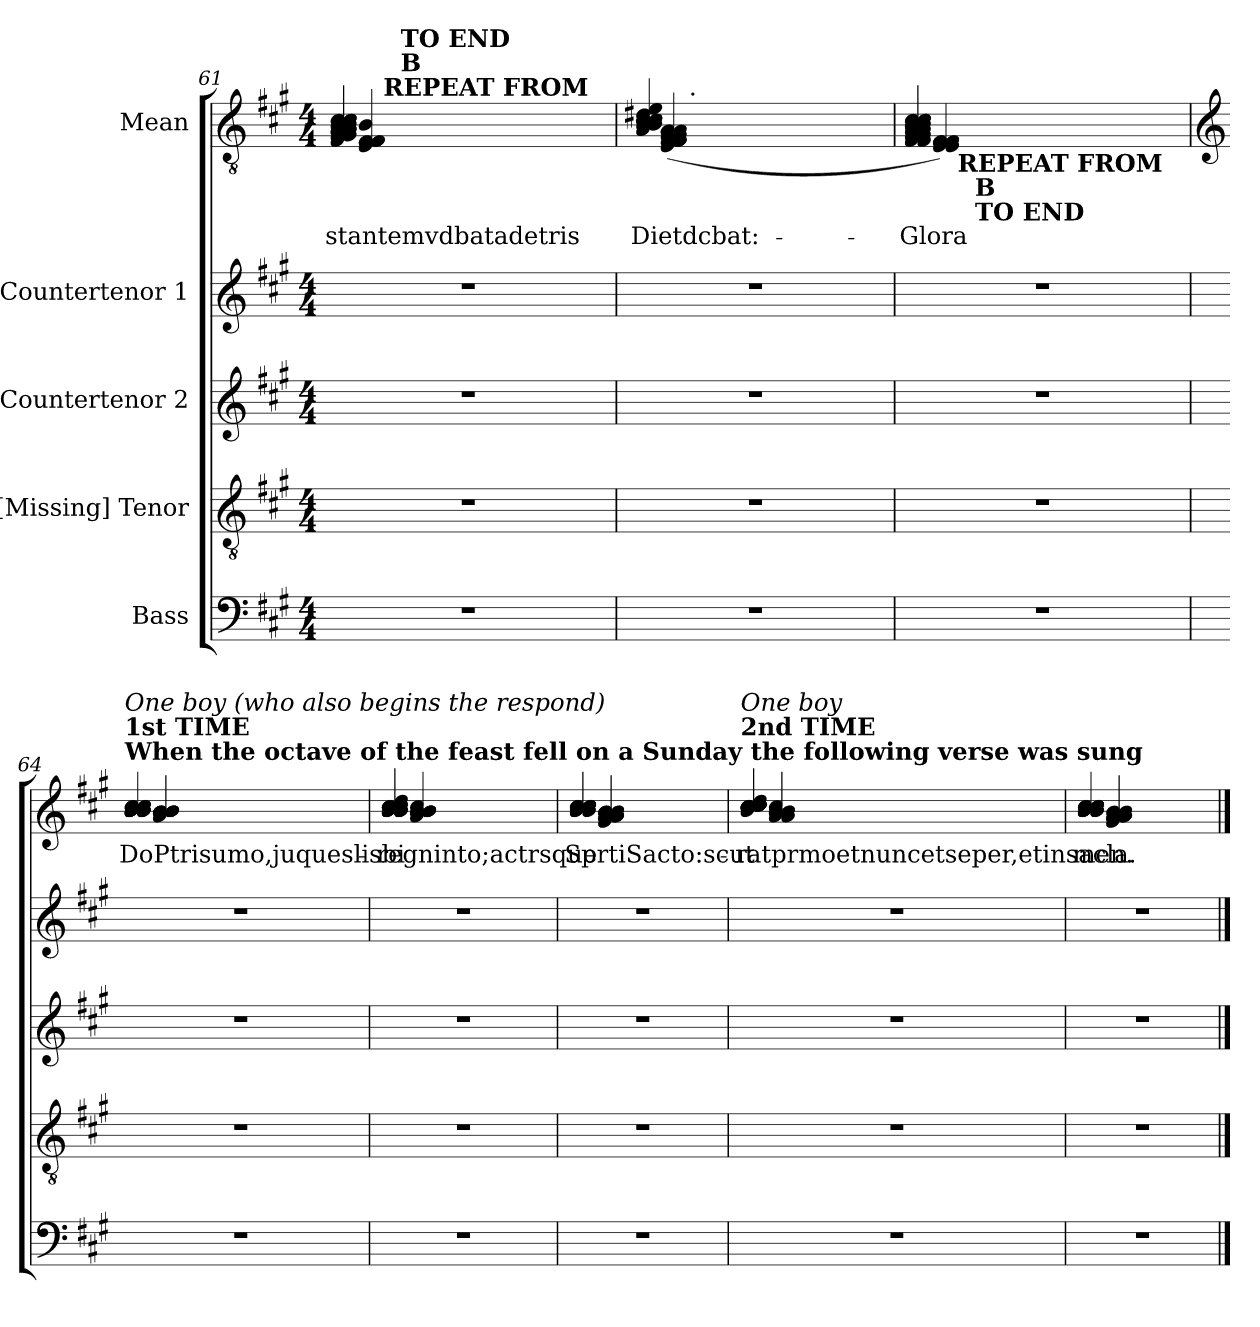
**kern	**kern	**kern	**kern	**kern	**text
*part5	*part4	*part3	*part2	*part1	*part1
*staff5	*staff4	*staff3	*staff2	*staff1	*staff1
*I"Bass	*I"[Missing] Tenor	*I"Countertenor 2	*I"Countertenor 1	*I"Mean	*
!!LO:LB:g=z
*clefF4	*clefGv2	*clefG2	*clefG2	*clefGv2	*
*k[f#c#g#]	*k[f#c#g#]	*k[f#c#g#]	*k[f#c#g#]	*k[f#c#g#]	*
*A:	*A:	*A:	*A:	*A:	*
*M4/4	*M4/4	*M4/4	*M4/4	*M4/4	*
=61	=61	=61	=61	=61	=61
*	*	*	*	*^	*
!	!	!	!	!LO:TX:a:B:t=2nd TIME	!	!
!	!	!	!	!LO:TX:a:i:t=All the deacons	!	!
!	!	!	!	!	!	!LO:LY:b
*	*	*	*	*^	*^	*
1r	1r	1r	1r	(4F#/ 4G#/ 4G#/ 4A/ 4A/ 4A/ 4A/ 4B/ 4B/ 4c#/ 4c#/ 4c#/	4E/ 4F#/ 4F#/ 4F#/ 4F#/ 4B/	8.ryy	8..ryy	-stantemvdbatadetris
!	!	!	!	!	!	!LO:TX:a:B:t=REPEAT FROM	!	!
.	.	.	.	.	.	2ryy	.	.
!	!	!	!	!	!	!	!LO:TX:a:B:t=B	!
!	!	!	!	!	!	!	!LO:TX:a:B:t=TO END	!
.	.	.	.	.	.	.	2ryy	.
.	.	.	.	2.ryy	2.ryy	.	.	.
.	.	.	.	.	.	4ryy	.	.
.	.	.	.	.	.	.	4ryy	.
.	.	.	.	.	.	16ryy	.	.
.	.	.	.	.	.	.	32ryy	.
!!LO:LB:g=z
=62	=62	=62	=62	=62	=62	=62	=62	=62
!	!	!	!	!	!	!	!	!LO:LY:b
*	*	*	*	*	*	*v	*v	*
1r	1r	1r	1r	(4A/ 4B/ 4B/ 4c#/ 4c#/ 4c#/ 4c#/ 4c#/ 4c#/ 4c#/ 4d#X/ 4e/	(4E/ 4F#/ 4F#/ 4F#/ 4G#/ 4G#/ 4A/ 4A/ 4A/	8.ryy	Dietdcbat:-
!	!	!	!	!	!	!LO:TX:a:t=.	!
.	.	.	.	.	.	2ryy	.
.	.	.	.	2.ryy	2.ryy	.	.
.	.	.	.	.	.	4ryy	.
.	.	.	.	.	.	16ryy	.
!!LO:LB:g=z
=63	=63	=63	=63	=63	=63	=63	=63
!	!	!	!	!	!	!	!LO:LY:b
*	*	*	*	*	*	*^	*
1r	1r	1r	1r	((4F#/ 4F#/ 4G#/ 4G#/ 4A/ 4A/ 4B/ 4B/ 4B/ 4c#/ 4c#/ 4c#/	4E/ 4E/ 4F#/ 4F#/ 4F#/ 4F#/ 4F#/)	8.ryy	8..ryy	-Glora
!	!	!	!	!	!	!LO:TX:b:B:t=REPEAT FROM	!	!
.	.	.	.	.	.	2ryy	.	.
!	!	!	!	!	!	!	!LO:TX:b:B:t=B	!
!	!	!	!	!	!	!	!LO:TX:b:B:t=TO END	!
.	.	.	.	.	.	.	2ryy	.
.	.	.	.	2.ryy	2.ryy	.	.	.
.	.	.	.	.	.	4ryy	.	.
.	.	.	.	.	.	.	4ryy	.
.	.	.	.	.	.	16ryy	.	.
.	.	.	.	.	.	.	32ryy	.
*	*	*	*	*v	*v	*v	*v	*
!!LO:LB:g=z
=64!	=64!	=64!	=64!	=64!	=64!
*	*	*	*	*clefG2	*
*	*	*	*	*^	*
*	*	*	*	*	*^	*
*	*	*	*	*	*	*^	*
!	!	!	!	!LO:TX:a:B:t=When the octave of the feast fell on a Sunday the following verse was sung	!	!	!	!
!	!	!	!	!LO:TX:a:B:t=1st TIME	!	!	!	!
!	!	!	!	!LO:TX:a:i:t=One boy (who also begins the respond)	!	!	!	!
!	!	!	!	!	!	!	!	!LO:LY:b
*	*	*	*	*	*v	*v	*v	*
1r	1r	1r	1r	((4b/ 4b/ 4b/ 4b/ 4b/ 4b/ 4b/ 4cc#/ 4cc#/ 4cc#/ 4cc#/ 4cc#/	4a/ 4b/ 4b/ 4b/ 4b/ 4b/ 4b/ 4b/)	DoPtrisumo,juqueslisbi-
.	.	.	.	2.ryy	2.ryy	.
!!LO:LB:g=z	!!
=65	=65	=65	=65	=65	=65	=65
!	!	!	!	!	!	!LO:LY:b
1r	1r	1r	1r	(4b/ 4b/ 4b/ 4b/ 4b/ 4b/ 4cc#/ 4cc#/ 4cc#/ 4cc#/ 4cc#/ 4dd/	4a/ 4b/ 4b/ 4b/ 4b/ 4b/ 4b/ 4b/ 4cc#/	-regninto;actrsque
.	.	.	.	2.ryy	2.ryy	.
!!LO:LB:g=z	!!
=66	=66	=66	=66	=66	=66	=66
!	!	!	!	!	!	!LO:LY:b
1r	1r	1r	1r	((4b/ 4b/ 4b/ 4cc#/ 4cc#/ 4cc#/ 4cc#/ 4cc#/ 4cc#/ 4cc#/ 4cc#/ 4cc#/	4g#/ 4a/ 4a/ 4a/ 4a/ 4b/ 4b/ 4b/ 4b/)	SprtiSacto:scut-
.	.	.	.	2.ryy	2.ryy	.
!!LO:PB:g=z	!!
=67!	=67!	=67!	=67!	=67!	=67!	=67!
!	!	!	!	!LO:TX:a:B:t=2nd TIME	!	!
!	!	!	!	!LO:TX:a:i:t=One boy	!	!
!	!	!	!	!	!	!LO:LY:b
1r	1r	1r	1r	((4b/ 4cc#/ 4cc#/ 4cc#/ 4cc#/ 4cc#/ 4cc#/ 4cc#/ 4cc#/ 4cc#/ 4cc#/ 4dd/	4a/ 4a/ 4b/ 4b/ 4b/ 4b/ 4cc#/)	-ratprmoetnuncetseper,etinsacla.
.	.	.	.	2.ryy	2.ryy	.
!!LO:LB:g=z	!!
=68	=68	=68	=68	=68	=68	=68
!	!	!	!	!	!	!LO:LY:b
1r	1r	1r	1r	((4b/ 4b/ 4b/ 4b/ 4b/ 4cc#/ 4cc#/ 4cc#/ 4cc#/ 4cc#/ 4cc#/ 4cc#/	4g#/ 4a/ 4a/ 4a/ 4a/ 4b/ 4b/)	men.
.	.	.	.	2.ryy	2.ryy	.
*	*	*	*	*v	*v	*
==	==	==	==	==	==
*-	*-	*-	*-	*-	*-
